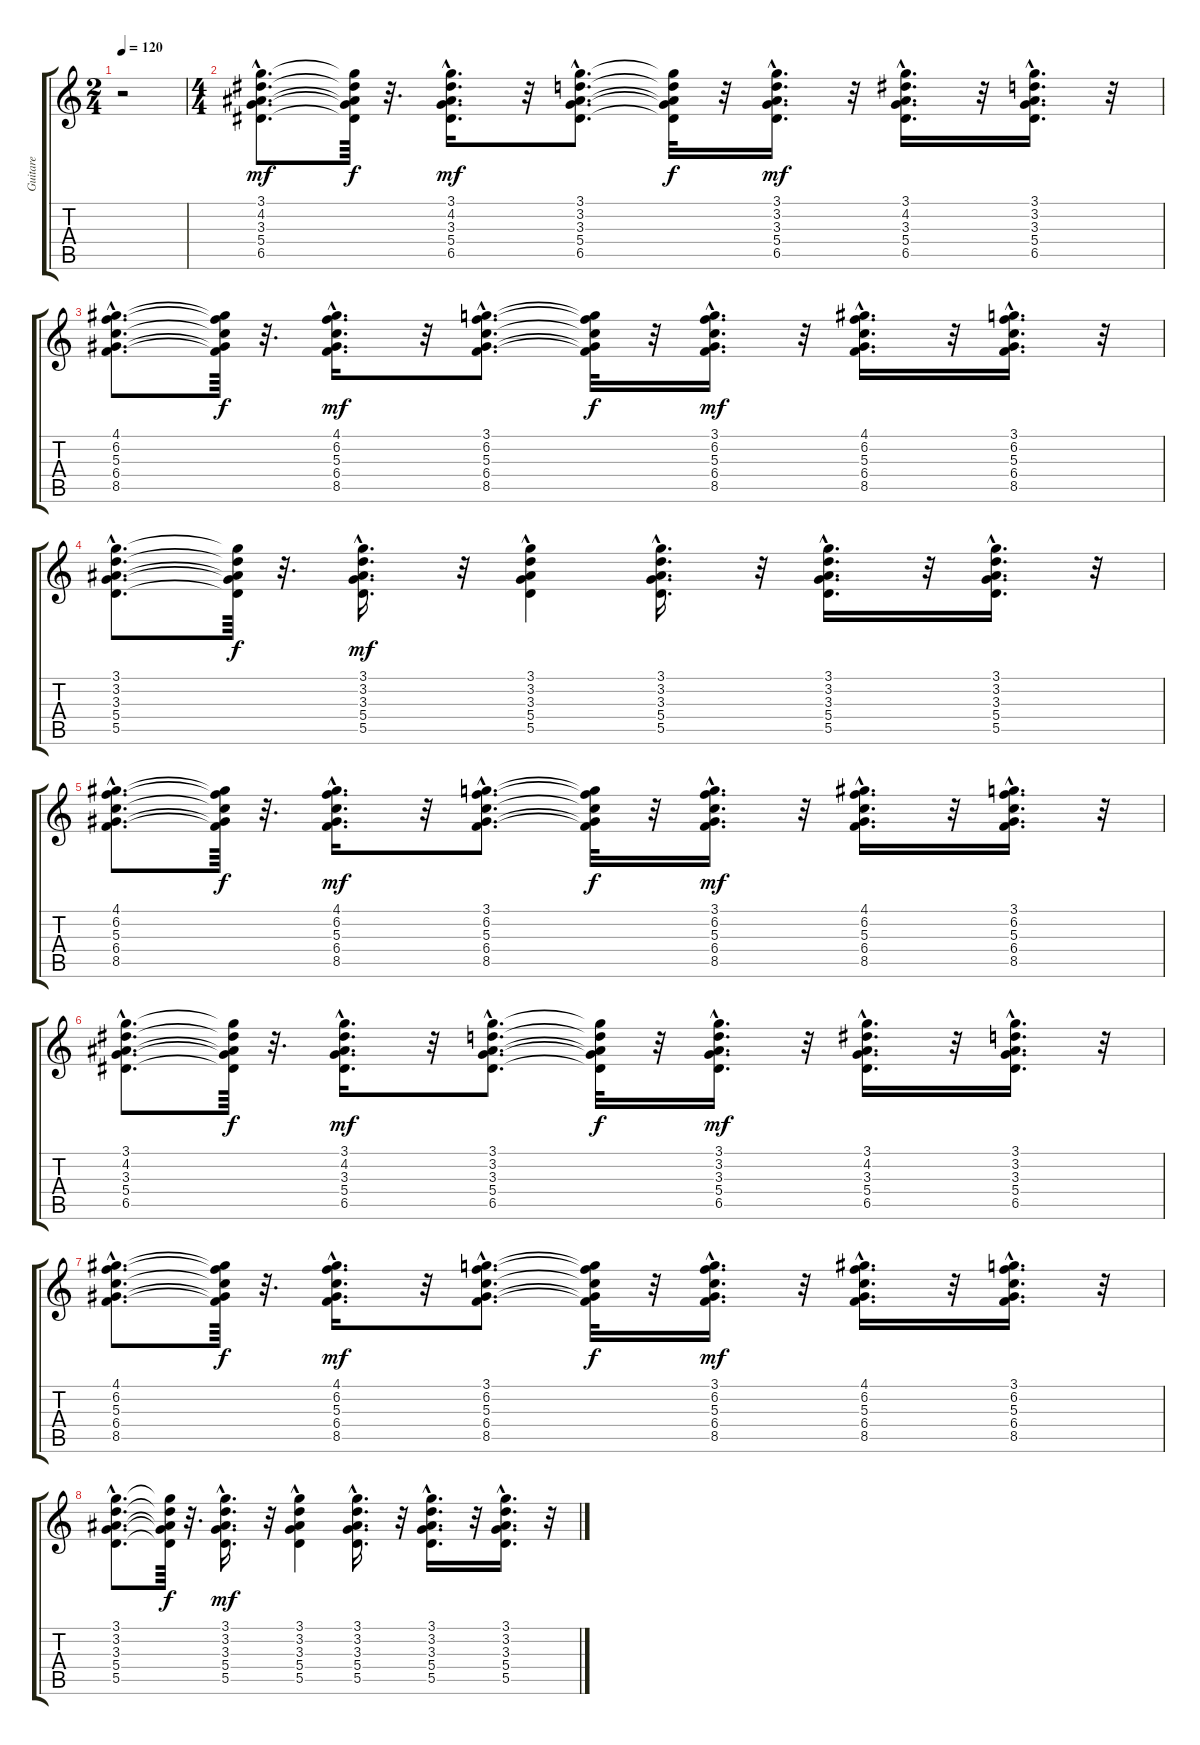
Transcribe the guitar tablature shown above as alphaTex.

\track ("Guitare" "Guitare") {instrument acousticguitarnylon}
\staff {score tabs}
\tuning (E4 B3 G3 D3 A2 E2) {hide}
\ts (2 4)
\tempo 120
\clef g2
\ks c
r.2{dy mf instrument acousticguitarnylon} |
\ts (4 4)
(3.1{hac} 4.2{hac} 3.3{hac} 5.4{hac} 6.5{hac}).8{d} (3.1{t} 4.2{t} 3.3{t} 5.4{t} 6.5{t}).64{dy f} r.32{d} (3.1{hac} 4.2{hac} 3.3{hac} 5.4{hac} 6.5{hac}).16{d dy mf} r.32 (3.1{hac} 3.2{hac} 3.3{hac} 5.4{hac} 6.5{hac}).8{d} (3.1{t} 3.2{t} 3.3{t} 5.4{t} 6.5{t}).32{dy f} r.32 (3.1{hac} 3.2{hac} 3.3{hac} 5.4{hac} 6.5{hac}).16{d dy mf} r.32 (3.1{hac} 4.2{hac} 3.3{hac} 5.4{hac} 6.5{hac}).16{d} r.32 (3.1{hac} 3.2{hac} 3.3{hac} 5.4{hac} 6.5{hac}).16{d} r.32 |
(4.1{hac} 6.2{hac} 5.3{hac} 6.4{hac} 8.5{hac}).8{d} (4.1{t} 6.2{t} 5.3{t} 6.4{t} 8.5{t}).64{dy f} r.32{d} (4.1{hac} 6.2{hac} 5.3{hac} 6.4{hac} 8.5{hac}).16{d dy mf} r.32 (3.1{hac} 6.2{hac} 5.3{hac} 6.4{hac} 8.5{hac}).8{d} (3.1{t} 6.2{t} 5.3{t} 6.4{t} 8.5{t}).32{dy f} r.32 (3.1{hac} 6.2{hac} 5.3{hac} 6.4{hac} 8.5{hac}).16{d dy mf} r.32 (4.1{hac} 6.2{hac} 5.3{hac} 6.4{hac} 8.5{hac}).16{d} r.32 (3.1{hac} 6.2{hac} 5.3{hac} 6.4{hac} 8.5{hac}).16{d} r.32 |
(3.1{hac} 3.2{hac} 3.3{hac} 5.4{hac} 5.5{hac}).8{d} (3.1{t} 3.2{t} 3.3{t} 5.4{t} 5.5{t}).64{dy f} r.32{d} (3.1{hac} 3.2{hac} 3.3{hac} 5.4{hac} 5.5{hac}).16{d dy mf} r.32 (3.1 3.2 3.3 5.4{hac} 5.5).4 (3.1{hac} 3.2{hac} 3.3{hac} 5.4{hac} 5.5{hac}).16{d} r.32 (3.1{hac} 3.2{hac} 3.3{hac} 5.4{hac} 5.5{hac}).16{d} r.32 (3.1{hac} 3.2{hac} 3.3{hac} 5.4{hac} 5.5{hac}).16{d} r.32 |
(4.1{hac} 6.2{hac} 5.3{hac} 6.4{hac} 8.5{hac}).8{d} (4.1{t} 6.2{t} 5.3{t} 6.4{t} 8.5{t}).64{dy f} r.32{d} (4.1{hac} 6.2{hac} 5.3{hac} 6.4{hac} 8.5{hac}).16{d dy mf} r.32 (3.1{hac} 6.2{hac} 5.3{hac} 6.4{hac} 8.5{hac}).8{d} (3.1{t} 6.2{t} 5.3{t} 6.4{t} 8.5{t}).32{dy f} r.32 (3.1{hac} 6.2{hac} 5.3{hac} 6.4{hac} 8.5{hac}).16{d dy mf} r.32 (4.1{hac} 6.2{hac} 5.3{hac} 6.4{hac} 8.5{hac}).16{d} r.32 (3.1{hac} 6.2{hac} 5.3{hac} 6.4{hac} 8.5{hac}).16{d} r.32 |
(3.1{hac} 4.2{hac} 3.3{hac} 5.4{hac} 6.5{hac}).8{d} (3.1{t} 4.2{t} 3.3{t} 5.4{t} 6.5{t}).64{dy f} r.32{d} (3.1{hac} 4.2{hac} 3.3{hac} 5.4{hac} 6.5{hac}).16{d dy mf} r.32 (3.1{hac} 3.2{hac} 3.3{hac} 5.4{hac} 6.5{hac}).8{d} (3.1{t} 3.2{t} 3.3{t} 5.4{t} 6.5{t}).32{dy f} r.32 (3.1{hac} 3.2{hac} 3.3{hac} 5.4{hac} 6.5{hac}).16{d dy mf} r.32 (3.1{hac} 4.2{hac} 3.3{hac} 5.4{hac} 6.5{hac}).16{d} r.32 (3.1{hac} 3.2{hac} 3.3{hac} 5.4{hac} 6.5{hac}).16{d} r.32 |
(4.1{hac} 6.2{hac} 5.3{hac} 6.4{hac} 8.5{hac}).8{d} (4.1{t} 6.2{t} 5.3{t} 6.4{t} 8.5{t}).64{dy f} r.32{d} (4.1{hac} 6.2{hac} 5.3{hac} 6.4{hac} 8.5{hac}).16{d dy mf} r.32 (3.1{hac} 6.2{hac} 5.3{hac} 6.4{hac} 8.5{hac}).8{d} (3.1{t} 6.2{t} 5.3{t} 6.4{t} 8.5{t}).32{dy f} r.32 (3.1{hac} 6.2{hac} 5.3{hac} 6.4{hac} 8.5{hac}).16{d dy mf} r.32 (4.1{hac} 6.2{hac} 5.3{hac} 6.4{hac} 8.5{hac}).16{d} r.32 (3.1{hac} 6.2{hac} 5.3{hac} 6.4{hac} 8.5{hac}).16{d} r.32 |
(3.1{hac} 3.2{hac} 3.3{hac} 5.4{hac} 5.5{hac}).8{d} (3.1{t} 3.2{t} 3.3{t} 5.4{t} 5.5{t}).64{dy f} r.32{d} (3.1{hac} 3.2{hac} 3.3{hac} 5.4{hac} 5.5{hac}).16{d dy mf} r.32 (3.1 3.2 3.3 5.4{hac} 5.5).4 (3.1{hac} 3.2{hac} 3.3{hac} 5.4{hac} 5.5{hac}).16{d} r.32 (3.1{hac} 3.2{hac} 3.3{hac} 5.4{hac} 5.5{hac}).16{d} r.32 (3.1{hac} 3.2{hac} 3.3{hac} 5.4{hac} 5.5{hac}).16{d} r.32
